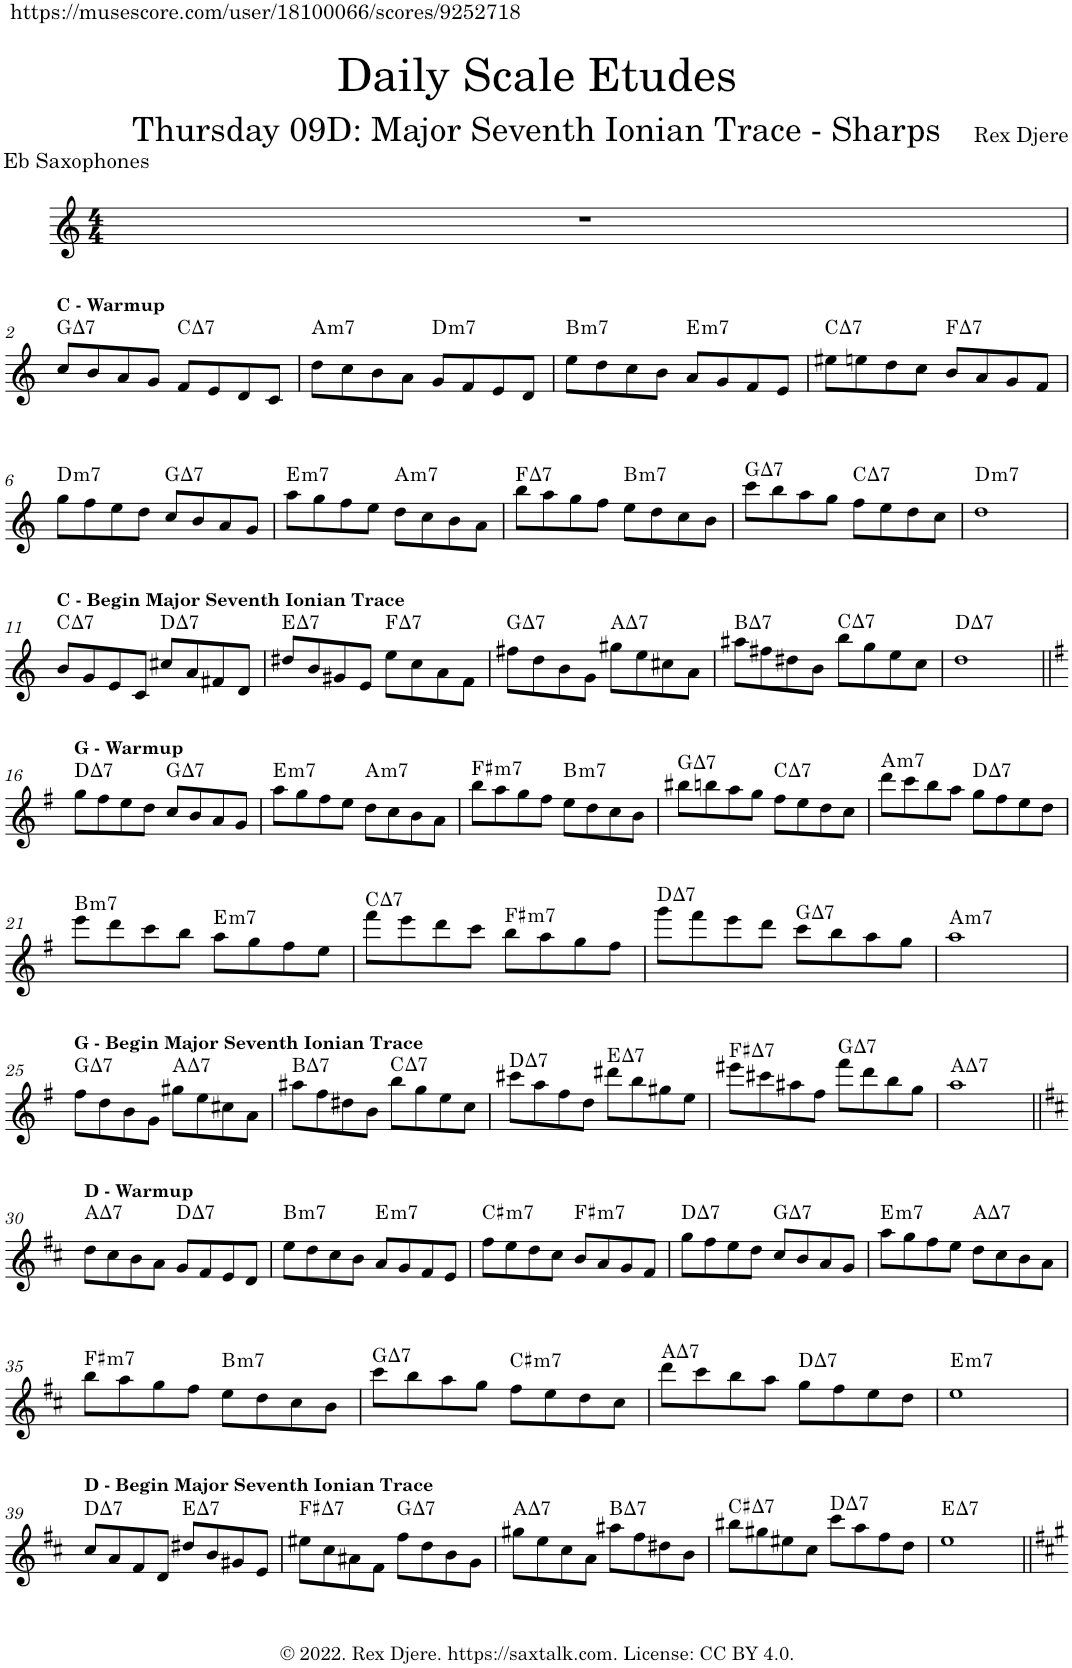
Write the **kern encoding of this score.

**kern	**harte
*part1	*part1
*staff1	*
*I"Alto Saxophone	*
*I'A. Sax.	*
*clefG2	*
*Trd5c9	*
*k[]	*
*M4/4	*
=1	=1
1r	.
!!LO:LB:g=z
=2	=2
!LO:TX:a:B:t=C - Warmup	!LO:H:kt=7
8cc/L	G:maj7
8b/	.
8a/	.
8g/J	.
!	!LO:H:kt=7
8f/L	C:maj7
8e/	.
8d/	.
8c/J	.
=3	=3
!	!LO:H:kt=m7
8dd\L	A:min7
8cc\	.
8b\	.
8a\J	.
!	!LO:H:kt=m7
8g/L	D:min7
8f/	.
8e/	.
8d/J	.
=4	=4
!	!LO:H:kt=m7
8ee\L	B:min7
8dd\	.
8cc\	.
8b\J	.
!	!LO:H:kt=m7
8a/L	E:min7
8g/	.
8f/	.
8e/J	.
=5	=5
!	!LO:H:kt=7
8ee#X\L	C:maj7
8een\	.
8dd\	.
8cc\J	.
!	!LO:H:kt=7
8b/L	F:maj7
8a/	.
8g/	.
8f/J	.
!!LO:LB:g=z
=6	=6
!	!LO:H:kt=m7
8gg\L	D:min7
8ff\	.
8ee\	.
8dd\J	.
!	!LO:H:kt=7
8cc/L	G:maj7
8b/	.
8a/	.
8g/J	.
=7	=7
!	!LO:H:kt=m7
8aa\L	E:min7
8gg\	.
8ff\	.
8ee\J	.
!	!LO:H:kt=m7
8dd\L	A:min7
8cc\	.
8b\	.
8a\J	.
=8	=8
!	!LO:H:kt=7
8bb\L	F:maj7
8aa\	.
8gg\	.
8ff\J	.
!	!LO:H:kt=m7
8ee\L	B:min7
8dd\	.
8cc\	.
8b\J	.
=9	=9
!	!LO:H:kt=7
8ccc\L	G:maj7
8bb\	.
8aa\	.
8gg\J	.
!	!LO:H:kt=7
8ff\L	C:maj7
8ee\	.
8dd\	.
8cc\J	.
=10	=10
!	!LO:H:kt=m7
1dd	D:min7
!!LO:LB:g=z
=11	=11
!LO:TX:a:B:t=C - Begin Major Seventh Ionian Trace	!LO:H:kt=7
8b/L	C:maj7
8g/	.
8e/	.
8c/J	.
!	!LO:H:kt=7
8cc#X/L	D:maj7
8a/	.
8f#X/	.
8d/J	.
=12	=12
!	!LO:H:kt=7
8dd#X/L	E:maj7
8b/	.
8g#X/	.
8e/J	.
!	!LO:H:kt=7
8ee\L	F:maj7
8cc\	.
8a\	.
8f\J	.
=13	=13
!	!LO:H:kt=7
8ff#X\L	G:maj7
8dd\	.
8b\	.
8g\J	.
!	!LO:H:kt=7
8gg#X\L	A:maj7
8ee\	.
8cc#X\	.
8a\J	.
=14	=14
!	!LO:H:kt=7
8aa#X\L	B:maj7
8ff#X\	.
8dd#X\	.
8b\J	.
!	!LO:H:kt=7
8bb\L	C:maj7
8gg\	.
8ee\	.
8cc\J	.
=15	=15
!	!LO:H:kt=7
1dd	D:maj7
!!LO:LB:g=z
=16||	=16||
*k[f#]	*
!LO:TX:a:B:t=G - Warmup	!LO:H:kt=7
8gg\L	D:maj7
8ff#\	.
8ee\	.
8dd\J	.
!	!LO:H:kt=7
8cc/L	G:maj7
8b/	.
8a/	.
8g/J	.
=17	=17
!	!LO:H:kt=m7
8aa\L	E:min7
8gg\	.
8ff#\	.
8ee\J	.
!	!LO:H:kt=m7
8dd\L	A:min7
8cc\	.
8b\	.
8a\J	.
=18	=18
!	!LO:H:kt=m7
8bb\L	F#:min7
8aa\	.
8gg\	.
8ff#\J	.
!	!LO:H:kt=m7
8ee\L	B:min7
8dd\	.
8cc\	.
8b\J	.
=19	=19
!	!LO:H:kt=7
8bb#X\L	G:maj7
8bbn\	.
8aa\	.
8gg\J	.
!	!LO:H:kt=7
8ff#\L	C:maj7
8ee\	.
8dd\	.
8cc\J	.
=20	=20
!	!LO:H:kt=m7
8ddd\L	A:min7
8ccc\	.
8bb\	.
8aa\J	.
!	!LO:H:kt=7
8gg\L	D:maj7
8ff#\	.
8ee\	.
8dd\J	.
!!LO:LB:g=z
=21	=21
!	!LO:H:kt=m7
8eee\L	B:min7
8ddd\	.
8ccc\	.
8bb\J	.
!	!LO:H:kt=m7
8aa\L	E:min7
8gg\	.
8ff#\	.
8ee\J	.
=22	=22
!	!LO:H:kt=7
8fff#\L	C:maj7
8eee\	.
8ddd\	.
8ccc\J	.
!	!LO:H:kt=m7
8bb\L	F#:min7
8aa\	.
8gg\	.
8ff#\J	.
=23	=23
!	!LO:H:kt=7
8ggg\L	D:maj7
8fff#\	.
8eee\	.
8ddd\J	.
!	!LO:H:kt=7
8ccc\L	G:maj7
8bb\	.
8aa\	.
8gg\J	.
=24	=24
!	!LO:H:kt=m7
1aa	A:min7
!!LO:LB:g=z
=25	=25
!LO:TX:a:B:t=G - Begin Major Seventh Ionian Trace	!LO:H:kt=7
8ff#\L	G:maj7
8dd\	.
8b\	.
8g\J	.
!	!LO:H:kt=7
8gg#X\L	A:maj7
8ee\	.
8cc#X\	.
8a\J	.
=26	=26
!	!LO:H:kt=7
8aa#X\L	B:maj7
8ff#\	.
8dd#X\	.
8b\J	.
!	!LO:H:kt=7
8bb\L	C:maj7
8gg\	.
8ee\	.
8cc\J	.
=27	=27
!	!LO:H:kt=7
8ccc#X\L	D:maj7
8aa\	.
8ff#\	.
8dd\J	.
!	!LO:H:kt=7
8ddd#X\L	E:maj7
8bb\	.
8gg#X\	.
8ee\J	.
=28	=28
!	!LO:H:kt=7
8eee#X\L	F#:maj7
8ccc#X\	.
8aa#X\	.
8ff#\J	.
!	!LO:H:kt=7
8fff#\L	G:maj7
8ddd\	.
8bb\	.
8gg\J	.
=29	=29
!	!LO:H:kt=7
1aa	A:maj7
!!LO:LB:g=z
=30||	=30||
*k[f#c#]	*
!LO:TX:a:B:t=D - Warmup	!LO:H:kt=7
8dd\L	A:maj7
8cc#\	.
8b\	.
8a\J	.
!	!LO:H:kt=7
8g/L	D:maj7
8f#/	.
8e/	.
8d/J	.
=31	=31
!	!LO:H:kt=m7
8ee\L	B:min7
8dd\	.
8cc#\	.
8b\J	.
!	!LO:H:kt=m7
8a/L	E:min7
8g/	.
8f#/	.
8e/J	.
=32	=32
!	!LO:H:kt=m7
8ff#\L	C#:min7
8ee\	.
8dd\	.
8cc#\J	.
!	!LO:H:kt=m7
8b/L	F#:min7
8a/	.
8g/	.
8f#/J	.
=33	=33
!	!LO:H:kt=7
8gg\L	D:maj7
8ff#\	.
8ee\	.
8dd\J	.
!	!LO:H:kt=7
8cc#/L	G:maj7
8b/	.
8a/	.
8g/J	.
=34	=34
!	!LO:H:kt=m7
8aa\L	E:min7
8gg\	.
8ff#\	.
8ee\J	.
!	!LO:H:kt=7
8dd\L	A:maj7
8cc#\	.
8b\	.
8a\J	.
!!LO:LB:g=z
=35	=35
!	!LO:H:kt=m7
8bb\L	F#:min7
8aa\	.
8gg\	.
8ff#\J	.
!	!LO:H:kt=m7
8ee\L	B:min7
8dd\	.
8cc#\	.
8b\J	.
=36	=36
!	!LO:H:kt=7
8ccc#\L	G:maj7
8bb\	.
8aa\	.
8gg\J	.
!	!LO:H:kt=m7
8ff#\L	C#:min7
8ee\	.
8dd\	.
8cc#\J	.
=37	=37
!	!LO:H:kt=7
8ddd\L	A:maj7
8ccc#\	.
8bb\	.
8aa\J	.
!	!LO:H:kt=7
8gg\L	D:maj7
8ff#\	.
8ee\	.
8dd\J	.
=38	=38
!	!LO:H:kt=m7
1ee	E:min7
!!LO:LB:g=z
=39	=39
!LO:TX:a:B:t=D - Begin Major Seventh Ionian Trace	!LO:H:kt=7
8cc#/L	D:maj7
8a/	.
8f#/	.
8d/J	.
!	!LO:H:kt=7
8dd#X/L	E:maj7
8b/	.
8g#X/	.
8e/J	.
=40	=40
!	!LO:H:kt=7
8ee#X\L	F#:maj7
8cc#\	.
8a#X\	.
8f#\J	.
!	!LO:H:kt=7
8ff#\L	G:maj7
8dd\	.
8b\	.
8g\J	.
=41	=41
!	!LO:H:kt=7
8gg#X\L	A:maj7
8ee\	.
8cc#\	.
8a\J	.
!	!LO:H:kt=7
8aa#X\L	B:maj7
8ff#\	.
8dd#X\	.
8b\J	.
=42	=42
!	!LO:H:kt=7
8bb#X\L	C#:maj7
8gg#X\	.
8ee#X\	.
8cc#\J	.
!	!LO:H:kt=7
8ccc#\L	D:maj7
8aa\	.
8ff#\	.
8dd\J	.
=43	=43
!	!LO:H:kt=7
1ee	E:maj7
=||	=||
*-	*-
